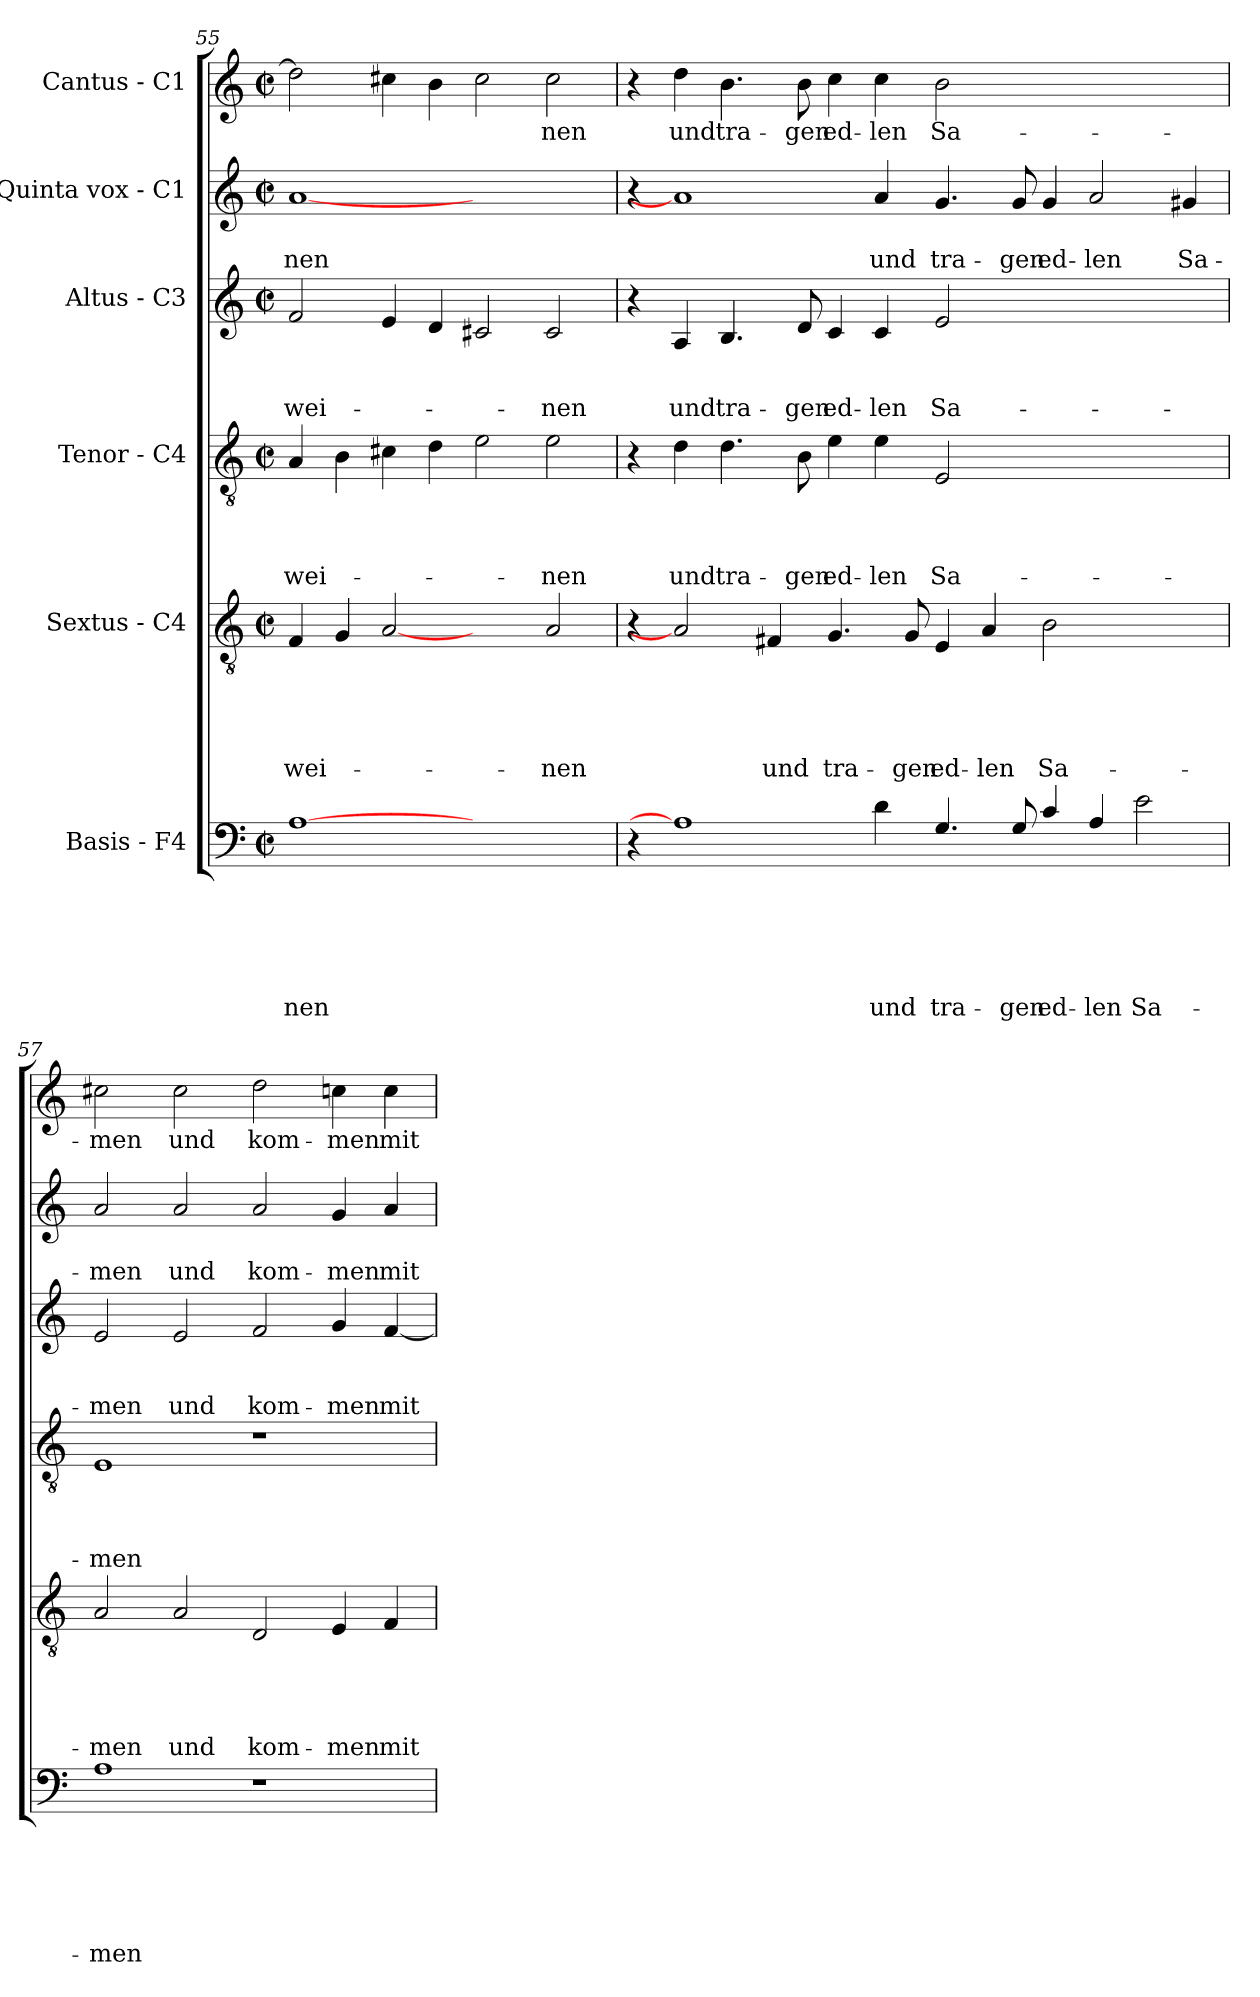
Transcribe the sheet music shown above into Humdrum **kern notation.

**kern	**text	**text	**text	**text	**text	**text	**kern	**text	**text	**text	**text	**text	**kern	**text	**text	**text	**text	**kern	**text	**text	**text	**kern	**text	**text	**kern	**text
*part6	*part6	*part6	*part6	*part6	*part6	*part6	*part5	*part5	*part5	*part5	*part5	*part5	*part4	*part4	*part4	*part4	*part4	*part3	*part3	*part3	*part3	*part2	*part2	*part2	*part1	*part1
*staff6	*staff6	*staff6	*staff6	*staff6	*staff6	*staff6	*staff5	*staff5	*staff5	*staff5	*staff5	*staff5	*staff4	*staff4	*staff4	*staff4	*staff4	*staff3	*staff3	*staff3	*staff3	*staff2	*staff2	*staff2	*staff1	*staff1
*I"Basis - F4	*	*	*	*	*	*	*I"Sextus - C4	*	*	*	*	*	*I"Tenor - C4	*	*	*	*	*I"Altus - C3	*	*	*	*I"Quinta vox - C1	*	*	*I"Cantus - C1	*
*clefF4	*	*	*	*	*	*	*clefGv2	*	*	*	*	*	*clefGv2	*	*	*	*	*clefG2	*	*	*	*clefG2	*	*	*clefG2	*
*ITrd8c14	*	*	*	*	*	*	*	*	*	*	*	*	*	*	*	*	*	*	*	*	*	*	*	*	*	*
*k[]	*	*	*	*	*	*	*k[]	*	*	*	*	*	*k[]	*	*	*	*	*k[]	*	*	*	*k[]	*	*	*k[]	*
*C:	*	*	*	*	*	*	*C:	*	*	*	*	*	*C:	*	*	*	*	*C:	*	*	*	*C:	*	*	*C:	*
*M2/2	*	*	*	*	*	*	*M2/2	*	*	*	*	*	*M2/2	*	*	*	*	*M2/2	*	*	*	*M2/2	*	*	*M2/2	*
*met(c|)	*	*	*	*	*	*	*met(c|)	*	*	*	*	*	*met(c|)	*	*	*	*	*met(c|)	*	*	*	*met(c|)	*	*	*met(c|)	*
=55	=55	=55	=55	=55	=55	=55	=55	=55	=55	=55	=55	=55	=55	=55	=55	=55	=55	=55	=55	=55	=55	=55	=55	=55	=55	=55
!	!	!	!	!	!	!LO:LY:b	!	!	!	!	!	!LO:LY:b	!	!	!	!	!LO:LY:b	!	!	!	!LO:LY:b	!	!	!LO:LY:b	!	!
[1AA	.	.	.	.	.	-nen	4F/	.	.	.	.	wei-	4A/	.	.	.	wei-	2f/	.	.	wei-	[1a	.	-nen	2dd\]	.
.	.	.	.	.	.	.	4G/	.	.	.	.	.	4B\	.	.	.	.	.	.	.	.	.	.	.	.	.
.	.	.	.	.	.	.	[2A	.	.	.	.	.	4c#X\	.	.	.	.	4e/	.	.	.	.	.	.	4cc#X\	.
.	.	.	.	.	.	.	.	.	.	.	.	.	4d\	.	.	.	.	4d/	.	.	.	.	.	.	4b\	.
1ryy	.	.	.	.	.	.	2ryy	.	.	.	.	.	2e\	.	.	.	.	2c#X/	.	.	.	1ryy	.	.	2cc#\	.
!	!	!	!	!	!	!	!	!	!	!	!	!LO:LY:b	!	!	!	!	!LO:LY:b	!	!	!	!LO:LY:b	!	!	!	!	!LO:LY:b
.	.	.	.	.	.	.	2A/	.	.	.	.	-nen	2e\	.	.	.	-nen	2c#/	.	.	-nen	.	.	.	2cc#\	-nen
!!LO:PB:g=z
=56	=56	=56	=56	=56	=56	=56	=56	=56	=56	=56	=56	=56	=56	=56	=56	=56	=56	=56	=56	=56	=56	=56	=56	=56	=56	=56
4r	.	.	.	.	.	.	4r	.	.	.	.	.	4r	.	.	.	.	4r	.	.	.	4r	.	.	4r	.
!	!	!	!	!	!	!	!	!	!	!	!	!	!	!	!	!	!LO:LY:b	!	!	!	!LO:LY:b	!	!	!	!	!LO:LY:b
1AA]	.	.	.	.	.	.	2A]	.	.	.	.	.	4d\	.	.	.	und	4A/	.	.	und	1a]	.	.	4dd\	und
!	!	!	!	!	!	!	!	!	!	!	!	!	!	!	!	!	!LO:LY:b	!	!	!	!LO:LY:b	!	!	!	!	!LO:LY:b
.	.	.	.	.	.	.	.	.	.	.	.	.	4.d\	.	.	.	tra-	4.B/	.	.	tra-	.	.	.	4.b\	tra-
!	!	!	!	!	!	!	!	!	!	!	!	!LO:LY:b	!	!	!	!	!	!	!	!	!	!	!	!	!	!
.	.	.	.	.	.	.	4F#X/	.	.	.	.	und	.	.	.	.	.	.	.	.	.	.	.	.	.	.
!	!	!	!	!	!	!	!	!	!	!	!	!	!	!	!	!	!LO:LY:b	!	!	!	!LO:LY:b	!	!	!	!	!LO:LY:b
.	.	.	.	.	.	.	.	.	.	.	.	.	8B\	.	.	.	-gen	8d/	.	.	-gen	.	.	.	8b\	-gen
!	!	!	!	!	!	!	!	!	!	!	!	!LO:LY:b	!	!	!	!	!LO:LY:b	!	!	!	!LO:LY:b	!	!	!	!	!LO:LY:b
.	.	.	.	.	.	.	4.G/	.	.	.	.	tra-	4e\	.	.	.	ed-	4c/	.	.	ed-	.	.	.	4cc\	ed-
!	!	!	!	!	!	!LO:LY:b	!	!	!	!	!	!	!	!	!	!	!LO:LY:b	!	!	!	!LO:LY:b	!	!	!LO:LY:b	!	!LO:LY:b
4D\	.	.	.	.	.	und	.	.	.	.	.	.	4e\	.	.	.	-len	4c/	.	.	-len	4a/	.	und	4cc\	-len
!	!	!	!	!	!	!	!	!	!	!	!	!LO:LY:b	!	!	!	!	!	!	!	!	!	!	!	!	!	!
.	.	.	.	.	.	.	8G/	.	.	.	.	-gen	.	.	.	.	.	.	.	.	.	.	.	.	.	.
!	!	!	!	!	!	!LO:LY:b	!	!	!	!	!	!LO:LY:b	!	!	!	!	!LO:LY:b	!	!	!	!LO:LY:b	!	!	!LO:LY:b	!	!LO:LY:b
4.GG/	.	.	.	.	.	tra-	4E/	.	.	.	.	ed-	2E/	.	.	.	Sa-	2e/	.	.	Sa-	4.g/	.	tra-	2b\	Sa-
!	!	!	!	!	!	!	!	!	!	!	!	!LO:LY:b	!	!	!	!	!	!	!	!	!	!	!	!	!	!
.	.	.	.	.	.	.	4A/	.	.	.	.	-len	.	.	.	.	.	.	.	.	.	.	.	.	.	.
!	!	!	!	!	!	!LO:LY:b	!	!	!	!	!	!	!	!	!	!	!	!	!	!	!	!	!	!LO:LY:b	!	!
8GG/	.	.	.	.	.	-gen	.	.	.	.	.	.	.	.	.	.	.	.	.	.	.	8g/	.	-gen	.	.
!	!	!	!	!	!	!LO:LY:b	!	!	!	!	!	!LO:LY:b	!	!	!	!	!	!	!	!	!	!	!	!LO:LY:b	!	!
4C/	.	.	.	.	.	ed-	2B\	.	.	.	.	Sa-	1ryy	.	.	.	.	1ryy	.	.	.	4g/	.	ed-	1ryy	.
!	!	!	!	!	!	!LO:LY:b	!	!	!	!	!	!	!	!	!	!	!	!	!	!	!	!	!	!LO:LY:b	!	!
4AA/	.	.	.	.	.	-len	.	.	.	.	.	.	.	.	.	.	.	.	.	.	.	2a/	.	-len	.	.
!	!	!	!	!	!	!LO:LY:b	!	!	!	!	!	!	!	!	!	!	!	!	!	!	!	!	!	!	!	!
2E\	.	.	.	.	.	Sa-	2ryy	.	.	.	.	.	.	.	.	.	.	.	.	.	.	.	.	.	.	.
!	!	!	!	!	!	!	!	!	!	!	!	!	!	!	!	!	!	!	!	!	!	!	!	!LO:LY:b	!	!
.	.	.	.	.	.	.	.	.	.	.	.	.	.	.	.	.	.	.	.	.	.	4g#X/	.	Sa-	.	.
=57	=57	=57	=57	=57	=57	=57	=57	=57	=57	=57	=57	=57	=57	=57	=57	=57	=57	=57	=57	=57	=57	=57	=57	=57	=57	=57
!	!	!	!	!	!	!LO:LY:b	!	!	!	!	!	!LO:LY:b	!	!	!	!	!LO:LY:b	!	!	!	!LO:LY:b	!	!	!LO:LY:b	!	!LO:LY:b
1AA	.	.	.	.	.	-men	2A/	.	.	.	.	-men	1E	.	.	.	-men	2e/	.	.	-men	2a/	.	-men	2cc#X\	-men
!	!	!	!	!	!	!	!	!	!	!	!	!LO:LY:b	!	!	!	!	!	!	!	!	!LO:LY:b	!	!	!LO:LY:b	!	!LO:LY:b
.	.	.	.	.	.	.	2A/	.	.	.	.	und	.	.	.	.	.	2e/	.	.	und	2a/	.	und	2cc#\	und
!	!	!	!	!	!	!	!	!	!	!	!	!LO:LY:b	!	!	!	!	!	!	!	!	!LO:LY:b	!	!	!LO:LY:b	!	!LO:LY:b
1r	.	.	.	.	.	.	2D/	.	.	.	.	kom-	1r	.	.	.	.	2f/	.	.	kom-	2a/	.	kom-	2dd\	kom-
!	!	!	!	!	!	!	!	!	!	!	!	!LO:LY:b	!	!	!	!	!	!	!	!	!LO:LY:b	!	!	!LO:LY:b	!	!LO:LY:b
.	.	.	.	.	.	.	4E/	.	.	.	.	-men	.	.	.	.	.	4g/	.	.	-men	4g/	.	-men	4ccn\	-men
!	!	!	!	!	!	!	!	!	!	!	!	!LO:LY:b	!	!	!	!	!	!	!	!	!LO:LY:b	!	!	!LO:LY:b	!	!LO:LY:b
.	.	.	.	.	.	.	4F/	.	.	.	.	mit	.	.	.	.	.	[4f/	.	.	mit	4a/	.	mit	4cc\	mit
=	=	=	=	=	=	=	=	=	=	=	=	=	=	=	=	=	=	=	=	=	=	=	=	=	=	=
*-	*-	*-	*-	*-	*-	*-	*-	*-	*-	*-	*-	*-	*-	*-	*-	*-	*-	*-	*-	*-	*-	*-	*-	*-	*-	*-
